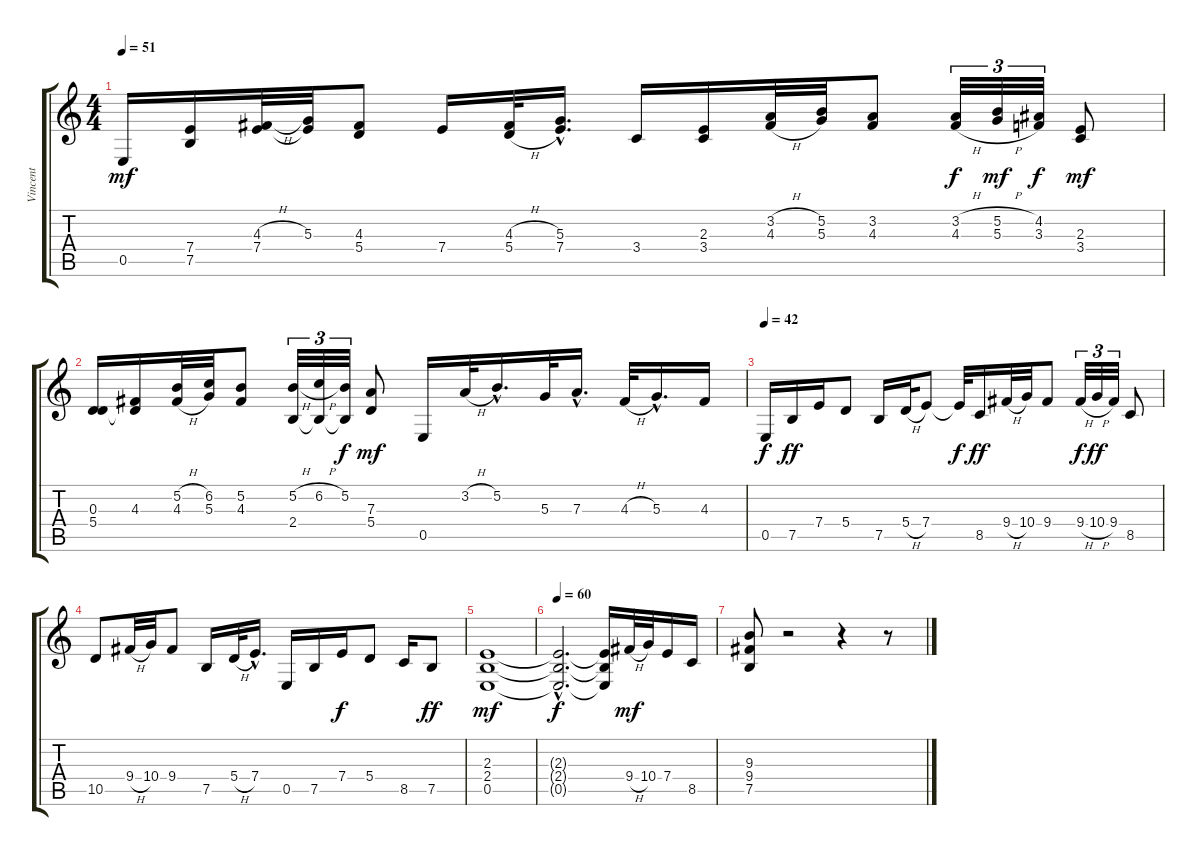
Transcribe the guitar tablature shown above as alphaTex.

\track ("Vincent" "Vincent") {instrument distortionguitar}
\staff {score tabs}
\tuning (B3 Gb3 D3 A2 E2 B1) {hide}
\ts (4 4)
\tempo 51
\clef g2
\ks c
0.5.16{dy mf} (7.4 7.5).16 (4.3{h} 7.4).32 (5.3 7.4{t}).32 (4.3 5.4).8 7.4.16 (4.3{h} 5.4{h}).32 (5.3{hac} 7.4{hac}).16{d} 3.4.16 (2.3 3.4).16 (3.2{h} 4.3{h}).32 (5.2 5.3).32 (3.2 4.3).8 (3.2{h} 4.3{h}).32{tu (3 2) dy f} (5.2{h} 5.3{h}).32{tu (3 2) dy mf} (4.2 3.3).32{tu (3 2) dy f} (2.3 3.4).8{dy mf} |
(0.3 5.4).16 (4.3 5.4{t}).16 (5.2{h} 4.3{h}).32 (6.2 5.3).32 (5.2 4.3).8 (5.2{h} 2.4).32{tu (3 2)} (6.2{h} 2.4{t}).32{tu (3 2)} (5.2 2.4{t}).32{tu (3 2) dy f} (7.3 5.4).8{dy mf} 0.5.16 3.2{h}.32 5.2{hac}.16{d} 5.3.32 7.3{hac}.16{d} 4.3{h}.32 5.3{hac}.16{d} 4.3.16 |
\tempo 42
0.5.16{dy f} 7.5.16{dy ff} 7.4.16 5.4.8 7.5.16 5.4{h}.32 7.4.8 7.4{t}.32{dy f} 8.5.16{dy ff} 9.4{h}.32 10.4.32 9.4.8 9.4{h}.32{tu (3 2) dy f} 10.4{h}.32{tu (3 2) dy ff} 9.4.32{tu (3 2)} 8.5.8 |
10.5.8 9.4{h}.32 10.4.32 9.4.8 7.5.16 5.4{h}.32 7.4{hac}.16{d} 0.5.16 7.5.16 7.4.16{dy f} 5.4.8 8.5.16 7.5.8{dy ff} |
(2.3 2.4 0.5).1{dy mf} |
\tempo 60
(2.3{hac t} 2.4{hac t} 0.5{hac t}).2{d dy f} (2.3{t} 2.4{t} 0.5{t}).16 9.4{h}.32{dy mf} 10.4.32 7.4.16 8.5.16 |
(9.3 9.4 7.5).8 r.2 r.4 r.8
